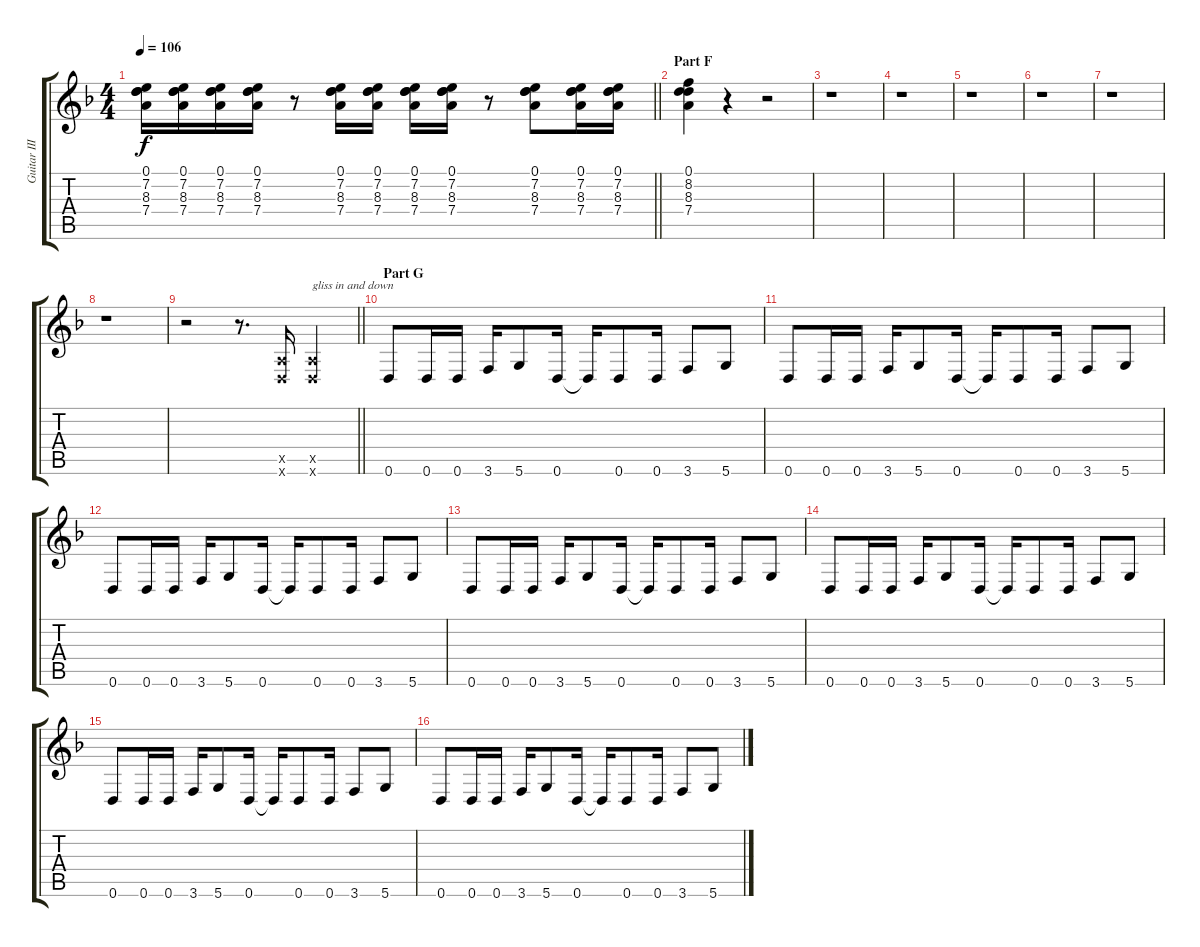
\track ("Guitar III (Inoran)" "Guitar III") {instrument distortionguitar}
\staff {score tabs}
\tuning (D4 A3 Gb3 D3 A2 D2) {hide}
\ts (4 4)
\tempo 106
\clef g2
\barLineRight lightlight
\ks f
(0.1 7.2 8.3 7.4).16{dy f} (0.1 7.2 8.3 7.4).16 (0.1 7.2 8.3 7.4).16 (0.1 7.2 8.3 7.4).16 r.8 (0.1 7.2 8.3 7.4).16 (0.1 7.2 8.3 7.4).16 (0.1 7.2 8.3 7.4).16 (0.1 7.2 8.3 7.4).16 r.8 (0.1 7.2 8.3 7.4).8 (0.1 7.2 8.3 7.4).16 (0.1 7.2 8.3 7.4).16 |
\section ("" "Part F")
(0.1 8.2 8.3 7.4).4 r.4 r.2 |
r.1 |
r.1 |
r.1 |
r.1 |
r.1 |
r.1 |
\barLineRight lightlight
r.2 r.8{d} (0.5{x} 0.6{x}).16 (0.5{x} 0.6{x}).4{txt "gliss in and down"} |
\section ("" "Part G")
0.6.8 0.6.16 0.6.16 3.6.16 5.6.8 0.6.16 0.6{t}.16 0.6.8 0.6.16 3.6.8 5.6.8 |
0.6.8 0.6.16 0.6.16 3.6.16 5.6.8 0.6.16 0.6{t}.16 0.6.8 0.6.16 3.6.8 5.6.8 |
0.6.8 0.6.16 0.6.16 3.6.16 5.6.8 0.6.16 0.6{t}.16 0.6.8 0.6.16 3.6.8 5.6.8 |
0.6.8 0.6.16 0.6.16 3.6.16 5.6.8 0.6.16 0.6{t}.16 0.6.8 0.6.16 3.6.8 5.6.8 |
0.6.8 0.6.16 0.6.16 3.6.16 5.6.8 0.6.16 0.6{t}.16 0.6.8 0.6.16 3.6.8 5.6.8 |
0.6.8 0.6.16 0.6.16 3.6.16 5.6.8 0.6.16 0.6{t}.16 0.6.8 0.6.16 3.6.8 5.6.8 |
0.6.8 0.6.16 0.6.16 3.6.16 5.6.8 0.6.16 0.6{t}.16 0.6.8 0.6.16 3.6.8 5.6.8
